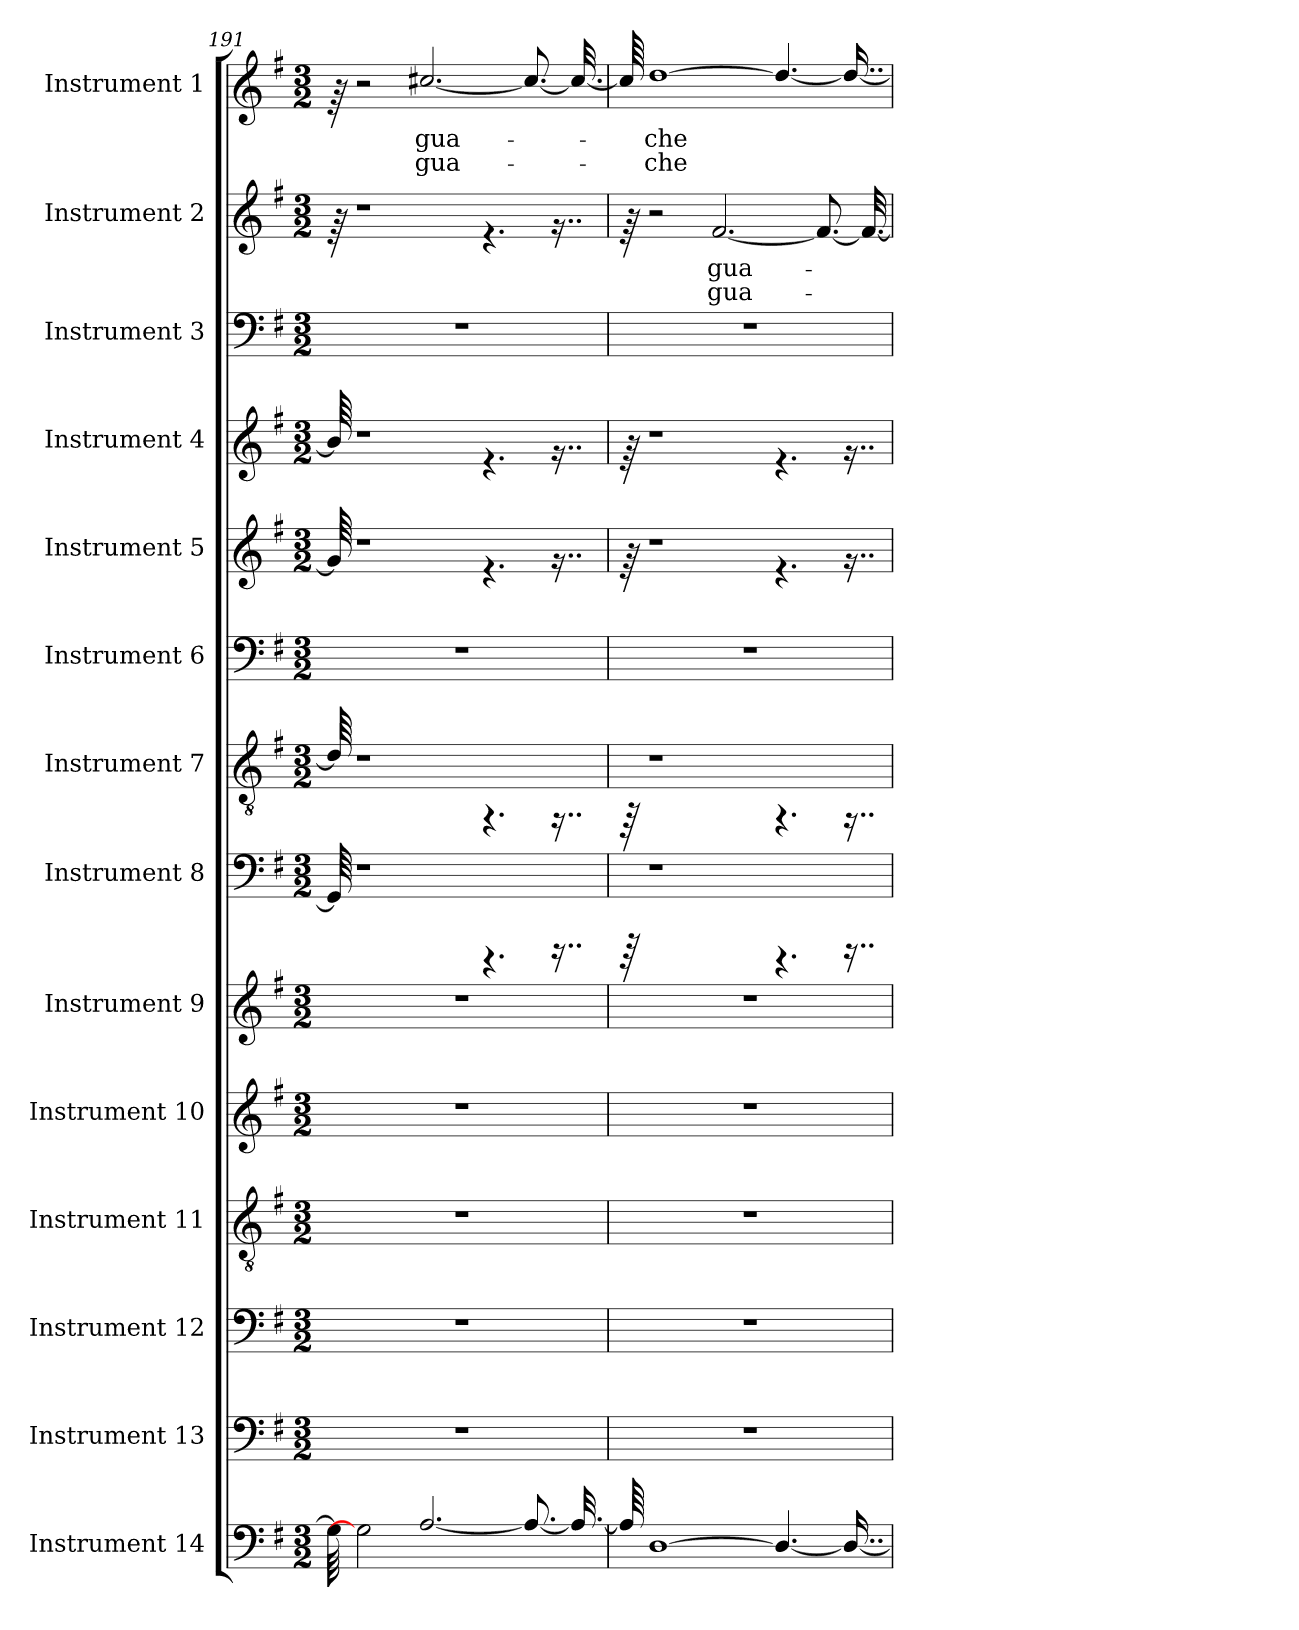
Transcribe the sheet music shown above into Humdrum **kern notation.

**kern	**kern	**kern	**kern	**kern	**kern	**kern	**kern	**kern	**kern	**kern	**kern	**kern	**text	**text	**kern	**text	**text
*part14	*part13	*part12	*part11	*part10	*part9	*part8	*part7	*part6	*part5	*part4	*part3	*part2	*part2	*part2	*part1	*part1	*part1
*staff14	*staff13	*staff12	*staff11	*staff10	*staff9	*staff8	*staff7	*staff6	*staff5	*staff4	*staff3	*staff2	*staff2	*staff2	*staff1	*staff1	*staff1
*I"Instrument 14	*I"Instrument 13	*I"Instrument 12	*I"Instrument 11	*I"Instrument 10	*I"Instrument 9	*I"Instrument 8	*I"Instrument 7	*I"Instrument 6	*I"Instrument 5	*I"Instrument 4	*I"Instrument 3	*I"Instrument 2	*	*	*I"Instrument 1	*	*
*clefF4	*clefF4	*clefF4	*clefGv2	*clefG2	*clefG2	*clefF4	*clefGv2	*clefF4	*clefG2	*clefG2	*clefF4	*clefG2	*	*	*clefG2	*	*
*k[f#]	*k[f#]	*k[f#]	*k[f#]	*k[f#]	*k[f#]	*k[f#]	*k[f#]	*k[f#]	*k[f#]	*k[f#]	*k[f#]	*k[f#]	*	*	*k[f#]	*	*
*G:	*G:	*G:	*G:	*G:	*G:	*G:	*G:	*G:	*G:	*G:	*G:	*G:	*	*	*G:	*	*
*M3/2	*M3/2	*M3/2	*M3/2	*M3/2	*M3/2	*M3/2	*M3/2	*M3/2	*M3/2	*M3/2	*M3/2	*M3/2	*	*	*M3/2	*	*
=191	=191	=191	=191	=191	=191	=191	=191	=191	=191	=191	=191	=191	=191	=191	=191	=191	=191
64G\]	1.r	1.r	1.r	1.r	1.r	64GG/]	64d/]	1.r	64g/]	64b/]	1.r	64rf	.	.	64rf	.	.
2G\]	.	.	.	.	.	1r	1r	.	1r	1r	.	1r	.	.	2r	.	.
!	!	!	!	!	!	!	!	!	!	!	!	!	!	!	!	!LO:LY:b:cj	!LO:LY:b:cj
[<2.A/	.	.	.	.	.	.	.	.	.	.	.	.	.	.	[<2.cc#X/	gua-	-gua-
.	.	.	.	.	.	4.rCCC	4.rFF	.	4.rf	4.rf	.	4.rf	.	.	.	.	.
8.A/_<	.	.	.	.	.	.	.	.	.	.	.	.	.	.	8.cc#/_<	.	.
.	.	.	.	.	.	16..rCCC	16..rFF	.	16..rf	16..rf	.	16..rf	.	.	.	.	.
32.A/_<	.	.	.	.	.	.	.	.	.	.	.	.	.	.	32.cc#/_<	.	.
=192	=192	=192	=192	=192	=192	=192	=192	=192	=192	=192	=192	=192	=192	=192	=192	=192	=192
64A/]	1.r	1.r	1.r	1.r	1.r	64rCCC	64rFF	1.r	64rf	64rf	1.r	64rf	.	.	64cc#/]	.	.
!	!	!	!	!	!	!	!	!	!	!	!	!	!	!	!	!LO:LY:b:cj	!LO:LY:b:cj
[<1D	.	.	.	.	.	1r	1r	.	1r	1r	.	2r	.	.	[<1dd	-che	che
!	!	!	!	!	!	!	!	!	!	!	!	!	!LO:LY:b:rj	!LO:LY:b:rj	!	!	!
.	.	.	.	.	.	.	.	.	.	.	.	[<2.f#/	gua-	-gua-	.	.	.
4.D/_<	.	.	.	.	.	4.rCCC	4.rFF	.	4.rf	4.rf	.	.	.	.	4.dd/_<	.	.
.	.	.	.	.	.	.	.	.	.	.	.	8.f#/_<	.	.	.	.	.
16..D/_<	.	.	.	.	.	16..rCCC	16..rFF	.	16..rf	16..rf	.	.	.	.	16..dd/_<	.	.
.	.	.	.	.	.	.	.	.	.	.	.	32.f#/_<	.	.	.	.	.
=	=	=	=	=	=	=	=	=	=	=	=	=	=	=	=	=	=
*-	*-	*-	*-	*-	*-	*-	*-	*-	*-	*-	*-	*-	*-	*-	*-	*-	*-
